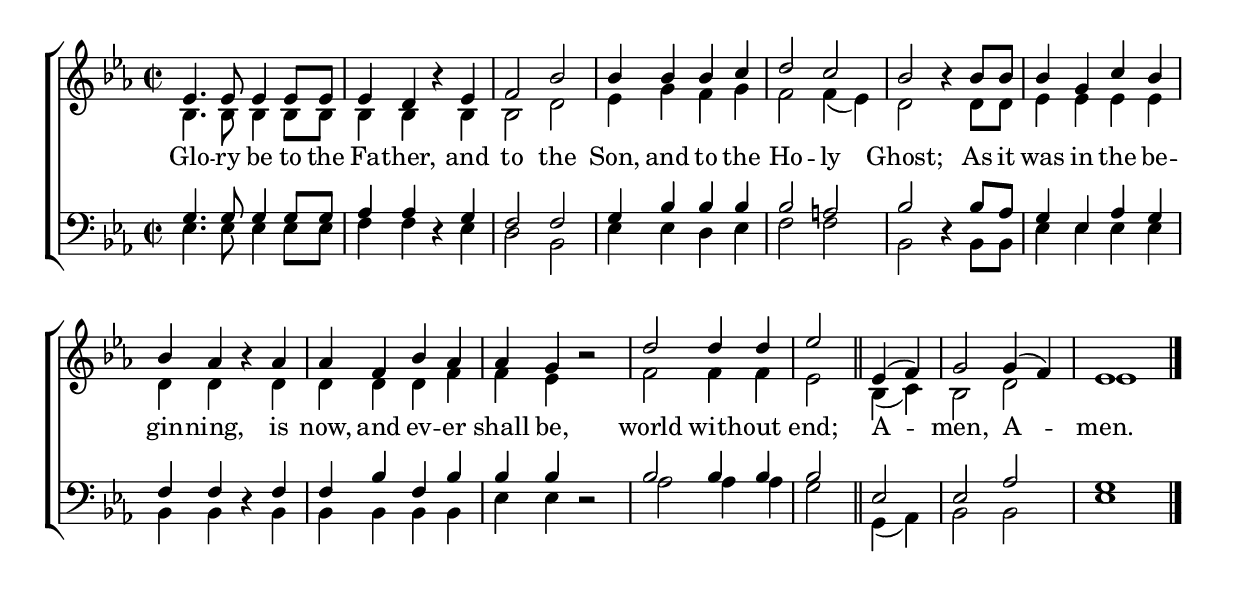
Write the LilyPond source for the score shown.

% from https://hymnary.org/hymn/SoPC1899/page/75

\version "2.24.4"

\header {
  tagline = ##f
}

\language "english"

global = {
  \key ef \major
  \time 2/2
}

soprano = \relative ef' {
  \global
  ef4. ef8 ef4 ef8 ef | ef4 d r ef |
  f2 bf | bf4 bf bf c | d2 c | bf r4 bf8 bf |
  bf4 g c bf | bf af r af | af f bf af | af g r2 |
  d'2 d4 d | ef2 \bar "||" ef,4( f) | g2 g4( f) | ef1 \bar "|."
}

alto = \relative bf {
  \global
  bf4. bf8 bf4 bf8 bf | bf4 bf r bf |
  bf2 d | ef4 g f g | f2 f4( ef) | d2 r4 d8 d |
  ef4 ef ef ef | d d r d | d d d f | f ef r2 |
  f2 f4 f | ef2 bf4( c) | bf2 d | ef1
}

tenor = \relative g {
  \global
  \clef bass
  g4. g8 g4 g8 g | af4 af r g |
  f2 f | g4 bf bf bf | bf2 a | bf r4 bf8 af8 |
  g4 ef af g | f f r f | f bf f bf | bf bf r2 |
  bf2 bf4 bf | bf2 ef, | ef af | g1
}

bass = \relative ef {
  \global
  ef4. ef8 ef4 ef8 ef | f4 f r ef |
  d2 bf | ef4 ef d ef | f2 f | bf, r4 bf8 bf |
  ef4 ef ef ef | bf bf r bf | bf bf bf bf | ef ef r2 |
  af2 af4 af | g2 g,4( af) | bf2 bf | ef1
}

verseOne = \lyricmode {
  Glo -- ry be to the Fa -- ther,
  and to the Son, and to the Ho -- ly Ghost;
  As it was in the be -- gin -- ning, is now, and ev -- er shall be,
  world with -- out end; A -- men, A -- men.
}

\score {
  \new ChoirStaff <<
    \new Staff \with { \consists Merge_rests_engraver } <<
      \new Voice = "soprano" { \voiceOne \soprano }
      \new Voice = "alto" { \voiceTwo \alto }
      \new Lyrics \lyricsto soprano { \verseOne }
    >>
    \new Staff \with { \consists Merge_rests_engraver } <<
      \clef bass
      \new Voice = "tenor" { \voiceOne \tenor }
      \new Voice = "bass" { \voiceTwo \bass }
    >>
  >>
  \layout {
    indent = 0
    \context {
      \Score
      \omit BarNumber
    }
  }
}
